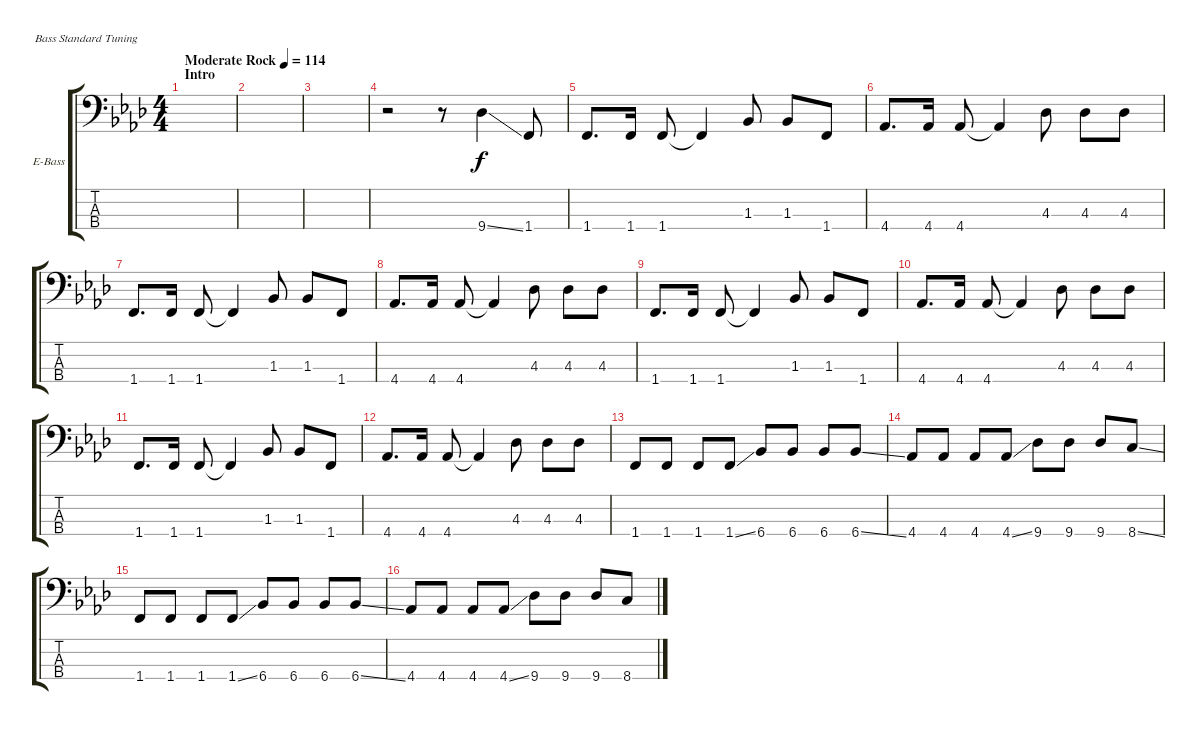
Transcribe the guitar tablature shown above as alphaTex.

\defaultSystemsLayout 4
\bracketExtendMode groupsimilarinstruments
\firstSystemTrackNameOrientation horizontal
\otherSystemsTrackNameOrientation horizontal
\track ("Electric Bass" "E-Bass") {instrument electricbassfinger}
\staff {score tabs}
\tuning (G2 D2 A1 E1)
\ts (4 4)
\section ("" "Intro")
\tempo (114 "Moderate Rock")
\clef f4
\scale
1.10719
\ks ab
|
\scale
0.892812 |
\scale
1.07692 |
\scale
0.923077 r.2 r.8 9.4{ss}.4 1.4.8 |
\scale
1.07692 1.4.8{d} 1.4.16 1.4.8 1.4{t}.4 1.3.8 1.3.8 1.4.8 |
\scale
0.923077 4.4.8{d} 4.4.16 4.4.8 4.4{t}.4 4.3.8 4.3.8 4.3.8 |
\scale
1.07692 1.4.8{d} 1.4.16 1.4.8 1.4{t}.4 1.3.8 1.3.8 1.4.8 |
\scale
0.923077 4.4.8{d} 4.4.16 4.4.8 4.4{t}.4 4.3.8 4.3.8 4.3.8 |
\scale
1.07692 1.4.8{d} 1.4.16 1.4.8 1.4{t}.4 1.3.8 1.3.8 1.4.8 |
\scale
0.923077 4.4.8{d} 4.4.16 4.4.8 4.4{t}.4 4.3.8 4.3.8 4.3.8 |
\scale
1.07692 1.4.8{d} 1.4.16 1.4.8 1.4{t}.4 1.3.8 1.3.8 1.4.8 |
\scale
0.923077 4.4.8{d} 4.4.16 4.4.8 4.4{t}.4 4.3.8 4.3.8 4.3.8 |
\scale
1.07692 1.4.8 1.4.8 1.4.8 1.4{ss}.8 6.4.8 6.4.8 6.4.8 6.4{ss}.8 |
\scale
0.923077 4.4.8 4.4.8 4.4.8 4.4{ss}.8 9.4.8 9.4.8 9.4.8 8.4{ss}.8 |
\scale
1.07692 1.4.8 1.4.8 1.4.8 1.4{ss}.8 6.4.8 6.4.8 6.4.8 6.4{ss}.8 |
\scale
0.923077 4.4.8 4.4.8 4.4.8 4.4{ss}.8 9.4.8 9.4.8 9.4.8 8.4{ss}.8
